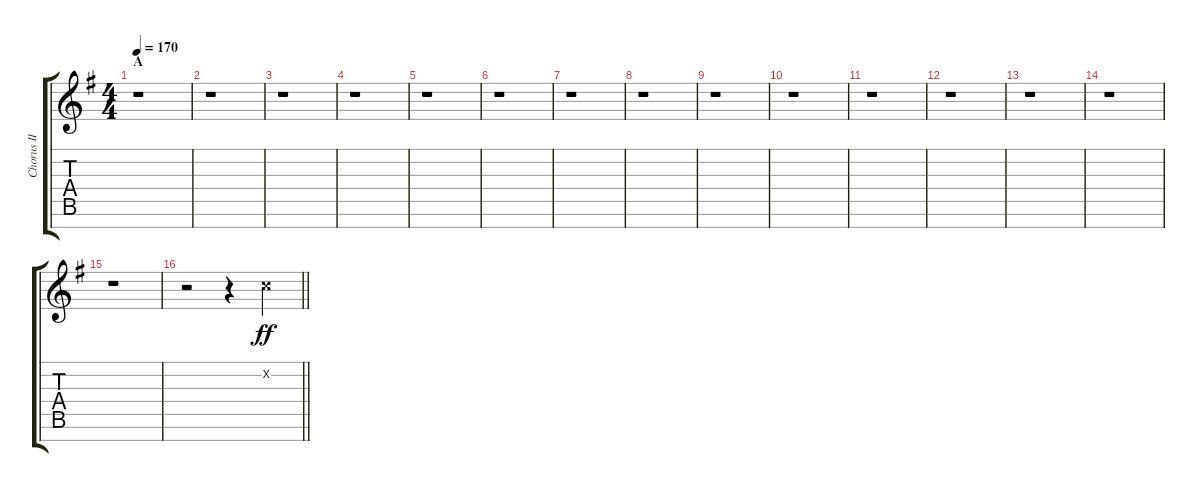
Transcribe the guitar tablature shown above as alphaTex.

\track ("Chorus II" "Chorus II") {instrument voiceoohs}
\staff {score tabs}
\tuning (E5 B4 G4 D4 A3 E3 B2) {hide}
\ts (4 4)
\section ("" "A")
\tempo 170
\clef g2
\ks g
r.1{dy ff} |
r.1 |
r.1 |
r.1 |
r.1 |
r.1 |
r.1 |
r.1 |
r.1 |
r.1 |
r.1 |
r.1 |
r.1 |
r.1 |
r.1 |
\barLineRight lightlight
r.2 r.4 1.2{x}.4
